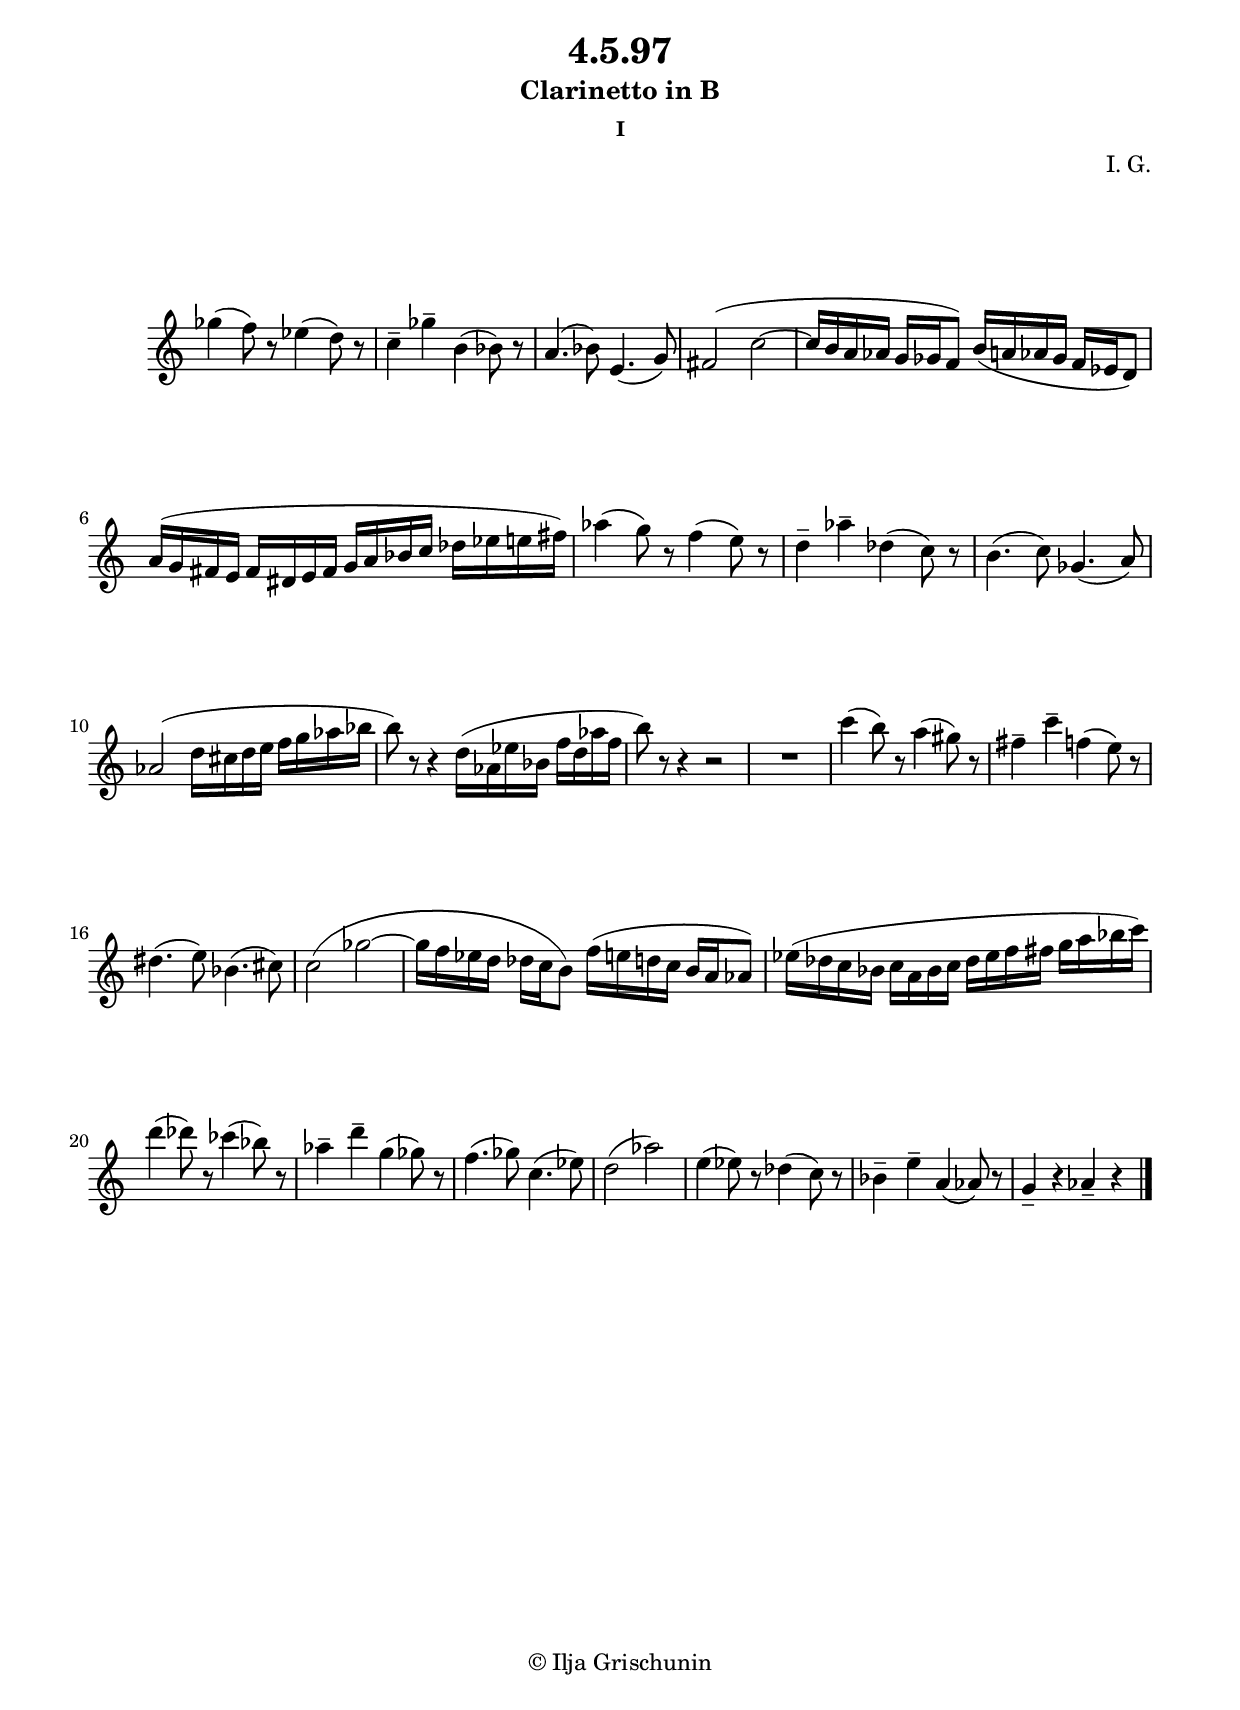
\version "2.19.15"
%\version "2.18.0"

\language "deutsch"

\header {
  title = "4.5.97"
  %meter = "Rubato"
  subtitle = "Clarinetto in B"
  subsubtitle = "I"
  composer = "I. G."
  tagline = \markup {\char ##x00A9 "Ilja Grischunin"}
}

\paper {
  #(set-paper-size "a4")
  top-system-spacing.basic-distance = #20
  top-markup-spacing.basic-distance = #5
  markup-system-spacing.basic-distance = #30
  system-system-spacing.basic-distance = #20
  last-bottom-spacing.basic-distance = #20
  left-margin = 15
  right-margin = 15
  %two-sided = ##t
  %inner-margin = 25
  %outer-margin = 15
}

\layout {
  indent = 10
  \context {
    \Score
    %\remove "Bar_number_engraver"
  }
}

\version "2.19.15"
%\version "2.18.0"

\language "deutsch"

clarinetEinsMusic = \relative {
  \clef treble
  \omit Staff.TimeSignature
  \compressFullBarRests
  \override MultiMeasureRest.expand-limit = #2
  ges''4( f8) r es4( d8) r c4-- ges'-- h,( b8) r a4.( b8) e,4.( g8)
  fis2( c'~ c16 h a as g ges f8) h16( a as ges f es d8)
  a'16( g fis e fis dis e fis g a b c des es e fis)
  as4( g8) r f4( e8) r d4-- as'-- des,( c8) r h4.( c8) ges4.( a8)
  as2( d16 cis d e f g as b h8) r r4 d,16( as es' b f' d as' f h8) r r4 r2 R1
  c4( h8) r a4( gis8) r fis4-- c'-- f,( e8) r dis4.( e8) b4.( cis8)
  c2( ges'~ ges16 f es d des c h8) f'16( e d c h a as8)
  es'16( des c b c a b c des es f fis g a b c) d4( des8) r ces4( b8) r
  as4-- d-- g,( ges8) r f4.( ges8) c,4.( es8) d2( as') e4( es8) r des4( c8) r
  b4-- e-- a,( as8) r g4-- r as-- r
  \bar "|."
}


\score {
  \new Staff
  %\transpose c' b
  \clarinetEinsMusic
}